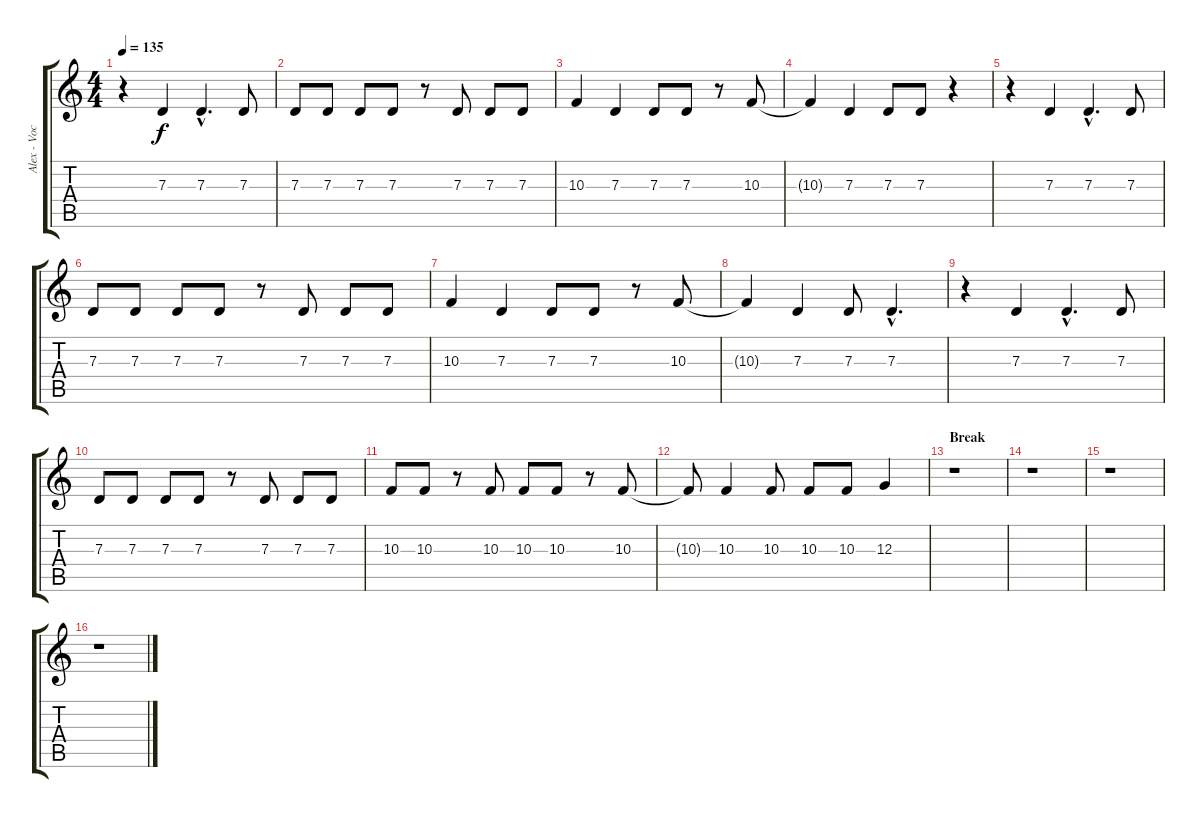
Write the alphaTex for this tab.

\track ("Alex - Vocals" "Alex - Voc") {instrument electricpiano1}
\staff {score tabs}
\tuning (E4 B3 G3 D3 A2 E2) {hide}
\ts (4 4)
\tempo 135
\clef g2
\ks c
r.4{dy f} 7.3.4 7.3{hac}.4{d} 7.3.8 |
7.3.8 7.3.8 7.3.8 7.3.8 r.8 7.3.8 7.3.8 7.3.8 |
10.3.4 7.3.4 7.3.8 7.3.8 r.8 10.3.8 |
10.3{t}.4 7.3.4 7.3.8 7.3.8 r.4 |
r.4 7.3.4 7.3{hac}.4{d} 7.3.8 |
7.3.8 7.3.8 7.3.8 7.3.8 r.8 7.3.8 7.3.8 7.3.8 |
10.3.4 7.3.4 7.3.8 7.3.8 r.8 10.3.8 |
10.3{t}.4 7.3.4 7.3.8 7.3{hac}.4{d} |
r.4 7.3.4 7.3{hac}.4{d} 7.3.8 |
7.3.8 7.3.8 7.3.8 7.3.8 r.8 7.3.8 7.3.8 7.3.8 |
10.3.8 10.3.8 r.8 10.3.8 10.3.8 10.3.8 r.8 10.3.8 |
10.3{t}.8 10.3.4 10.3.8 10.3.8 10.3.8 12.3.4 |
\section ("" "Break")
r.1 |
r.1 |
r.1 |
r.1
